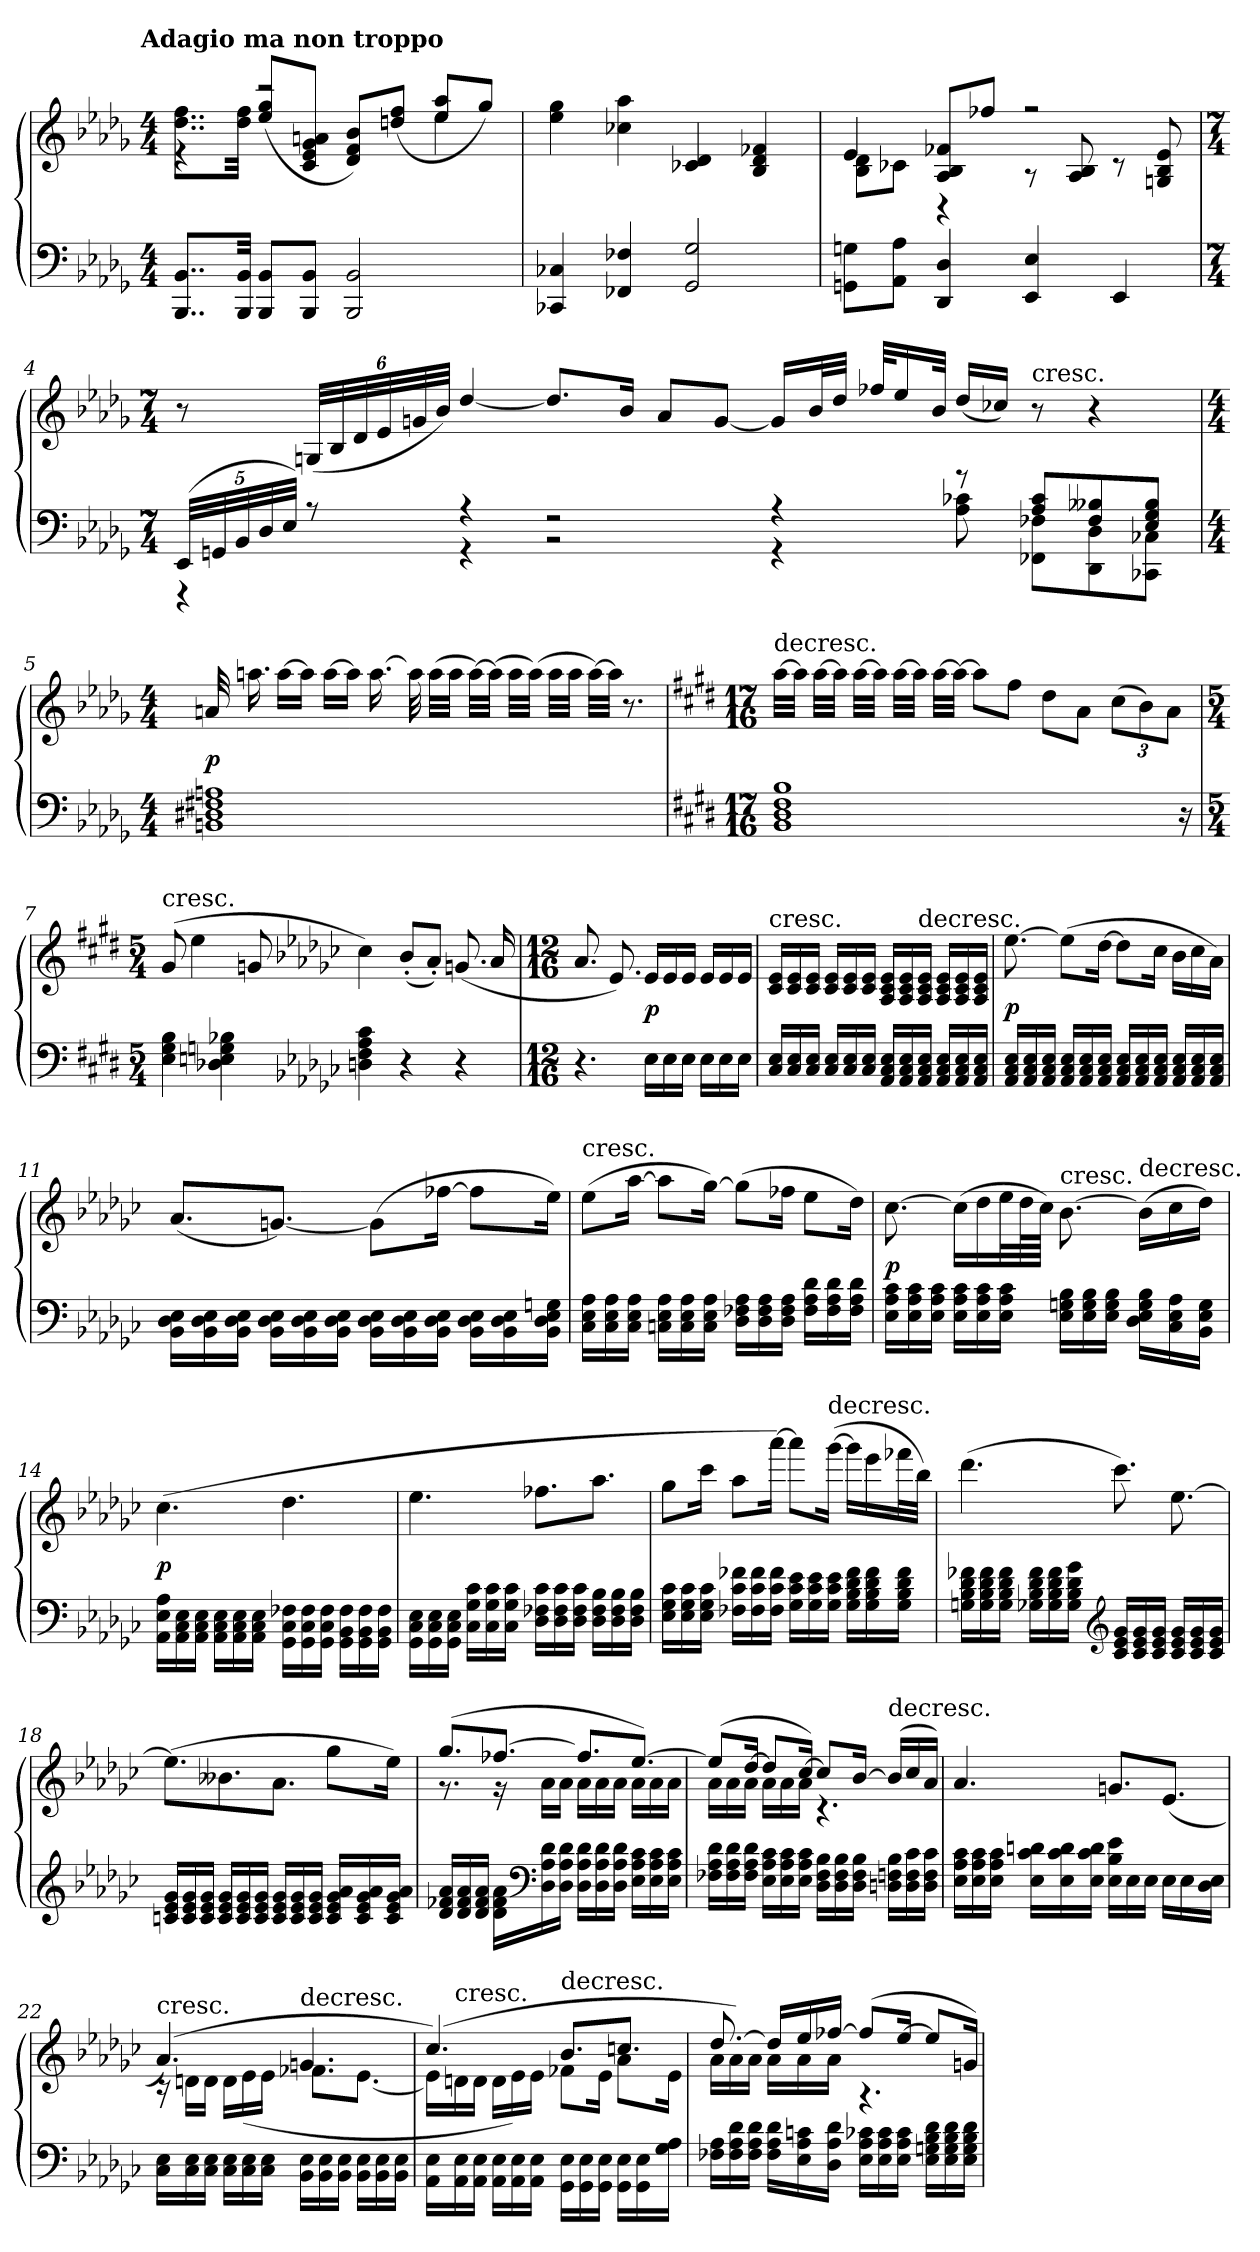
**kern	**kern	**dynam
*part1	*part1	*part1
*staff2	*staff1	*staff1/2
*clefF4	*clefG2	*
*k[b-e-a-d-g-]	*k[b-e-a-d-g-]	*
!!LO:TX:omd:t=Adagio ma non troppo
*M4/4	*M4/4	*
*MM60	*MM60	*
=1	=1	=1
*	*^	*
8..BBB-/ 8..BB-/L	8..dd-\ 8..ff\L	4r	.
32BBB-/ 32BB-/Jkk	32dd-\ 32ff\Jkk	.	.
8BBB-/ 8BB-/L	2r	(8ee-/ 8gg-/L	.
8BBB-/ 8BB-/J	.	8c/ 8e-/ 8g-/ 8an/J	.
2BBB-/ 2BB-/	.	8d-/ 8f/ 8b-/L)	.
.	.	(8ddn/ 8ff/J	.
.	4ee-\	8ee-/ 8aa-/L	.
.	.	8gg-/J)	.
*	*v	*v	*
=2	=2	=2
4CC-X/ 4C-X/	4ee-\ 4gg-\	.
4FF-X/ 4F-X/	4cc-X\ 4aa-\	.
2GG-/ 2G-/	4c-X/ 4d-/	.
.	4B-/ 4d-/ 4f-X/	.
=3	=3	=3
*	*^	*
8GGn\ 8Gn\L	4e-/	8B-\ 8d-\L	.
8AA-\ 8A-\J	.	8c-X\J	.
4DD-/ 4D-/	8A-/ 8B-/ 8f-X/L	4r	.
.	8ff-X/J	.	.
4EE-/ 4E-/	2r	8r	.
.	.	8A-/ 8B-/	.
4EE-/	.	8r	.
.	.	8Gn/ 8B-/ 8e-/	.
*	*v	*v	*
=4	=4	=4
*M7/4	*M7/4	*
*^	*	*
(40EE-/LLL	4r	8r	.
40GGn/	.	.	.
40BB-/	.	.	.
40D-/	.	.	.
40E-/JJJ)	.	.	.
8r	.	(48Gn/LLL	.
.	.	48B-/	.
.	.	48d-/	.
.	.	48e-/	.
.	.	48gn/	.
.	.	48b-/JJJ)	.
4r	4r	[4dd-/	.
2r	2r	8.dd-/L]	.
.	.	16b-/Jk	.
.	.	8a-/L	.
.	.	[8g/J	.
4r	4r	16g/LL]	.
.	.	32b-/L	.
.	.	32dd-/JJJ	.
.	.	32ff-X/KLL	.
.	.	16ee-/	.
.	.	32b-/JJk	.
8r	8A-\ 8c-X\	(16dd-/LL	.
.	.	16cc-X/JJ)	.
!	!	!LO:TX:t=cresc.	!
8A-/ 8c-/L	8FF-X\ 8F-X\L	8r	.
8F-/ 8B--X/	8DD-\ 8D-\	4r	.
8E-/ 8G-/ 8B--/J	8CC-X\ 8C-X\J	.	.
*v	*v	*	*
=5	=5	=5
*M4/4	*M4/4	*
1BBn 1D#X 1F#X 1An	32an/	p
.	16.aan\	.
.	[16aa\LL	.
.	16aa\JJ]	.
.	[16aa\LL	.
.	16aa\JJ]	.
.	[16.aa\	.
.	32aa\]	.
.	(32aa\LLL	.
.	32aa\JJJ	.
.	[32aa\LLL)	.
.	(32aa\JJJ]	.
.	32aa\LLL	.
.	(32aa\JJJ)	.
.	32aa\LLL	.
.	32aa\JJJ	.
.	[32aa\LLL)	.
.	32aa\JJJ]	.
.	8.r	.
=6	=6	=6
*k[f#c#g#d#]	*k[f#c#g#d#]	*
*M17/16	*M17/16	*
!	!LO:TX:t=decresc.	!
1BB 1D# 1F# 1B	[32aa\LLL	.
.	32aa\JJJ]	.
.	[32aa\LLL	.
.	32aa\JJJ]	.
.	[32aa\LLL	.
.	32aa\JJJ]	.
.	[32aa\LLL	.
.	32aa\JJJ]	.
.	[32aa\LLL	.
.	32aa\JJJ_	.
.	8aa\L]	.
.	8ff#\J	.
.	8dd#\L	.
.	8a\J	.
.	(12cc#\L	.
.	12b\)	.
.	12a\J	.
16r	.	.
=7	=7	=7
*M5/4	*M5/4	*
!	!LO:TX:t=cresc.	!
4E\ 4G#\ 4B\	(8g#/	.
.	4ee\	.
4D-X\ 4En\ 4Gn\ 4B-X\	.	.
.	8gn/	.
*k[b-e-a-d-g-c-]	*k[b-e-a-d-g-c-]	*
4Dn\ 4F\ 4A-\ 4c-\	4cc-\)	.
4r	(8b-'/L	.
.	8a-'/J)	.
4r	(8.gn/	.
.	16a-/	.
=8	=8	=8
*M12/16	*M12/16	*
4.r	8.a-/	.
.	8.e-/)	.
16E-\LL	16e-/LL	p
16E-\	16e-/	.
16E-\JJ	16e-/JJ	.
16E-\LL	16e-/LL	.
16E-\	16e-/	.
16E-\JJ	16e-/JJ	.
=9	=9	=9
!	!LO:TX:t=cresc.	!
16C-/ 16E-/LL	16c-/ 16e-/LL	.
16C-/ 16E-/	16c-/ 16e-/	.
16C-/ 16E-/JJ	16c-/ 16e-/JJ	.
16C-/ 16E-/LL	16c-/ 16e-/LL	.
16C-/ 16E-/	16c-/ 16e-/	.
16C-/ 16E-/JJ	16c-/ 16e-/JJ	.
16AA-/ 16C-/ 16E-/LL	16A-/ 16c-/ 16e-/LL	.
16AA-/ 16C-/ 16E-/	16A-/ 16c-/ 16e-/	.
!	!LO:TX:t=decresc.	!
16AA-/ 16C-/ 16E-/JJ	16A-/ 16c-/ 16e-/JJ	.
16AA-/ 16C-/ 16E-/LL	16A-/ 16c-/ 16e-/LL	.
16AA-/ 16C-/ 16E-/	16A-/ 16c-/ 16e-/	.
16AA-/ 16C-/ 16E-/JJ	16A-/ 16c-/ 16e-/JJ	.
=10	=10	=10
16AA-/ 16C-/ 16E-/LL	[8.ee-\	p
16AA-/ 16C-/ 16E-/	.	.
16AA-/ 16C-/ 16E-/JJ	.	.
16AA-/ 16C-/ 16E-/LL	(8ee-\L]	.
16AA-/ 16C-/ 16E-/	.	.
16AA-/ 16C-/ 16E-/JJ	[16dd-\Jk	.
16AA-/ 16C-/ 16E-/LL	8dd-\L]	.
16AA-/ 16C-/ 16E-/	.	.
16AA-/ 16C-/ 16E-/JJ	16cc-\Jk	.
16AA-/ 16C-/ 16E-/LL	16b-\LL	.
16AA-/ 16C-/ 16E-/	16cc-\	.
16AA-/ 16C-/ 16E-/JJ	16a-\JJ)	.
=11	=11	=11
16BB-\ 16D-\ 16E-\LL	(8.a-/L	.
16BB-\ 16D-\ 16E-\	.	.
16BB-\ 16D-\ 16E-\JJ	.	.
16BB-\ 16D-\ 16E-\LL	[8.gn/J)	.
16BB-\ 16D-\ 16E-\	.	.
16BB-\ 16D-\ 16E-\JJ	.	.
16BB-\ 16D-\ 16E-\LL	(8g\L]	.
16BB-\ 16D-\ 16E-\	.	.
16BB-\ 16D-\ 16E-\JJ	[16ff-X\Jk	.
16BB-\ 16D-\ 16E-\LL	8ff-\L]	.
16BB-\ 16D-\ 16E-\	.	.
16BB-\ 16D-\ 16E-\ 16Gn\JJ	16ee-\Jk)	.
=12	=12	=12
!	!LO:TX:t=cresc.	!
16C-\ 16E-\ 16A-\LL	(8ee-\L	.
16C-\ 16E-\ 16A-\	.	.
16C-\ 16E-\ 16A-\JJ	[16aa-\Jk	.
16Cn\ 16E-\ 16A-\LL	8aa-\L]	.
16C\ 16E-\ 16A-\	.	.
16C\ 16E-\ 16A-\JJ	[16gg-\Jk)	.
16D-\ 16F-X\ 16A-\LL	(8gg-\L]	.
16D-\ 16F-\ 16A-\	.	.
16D-\ 16F-\ 16A-\JJ	16ff-X\Jk	.
16F-\ 16A-\ 16d-\LL	8ee-\L	.
16F-\ 16A-\ 16d-\	.	.
16F-\ 16A-\ 16d-\JJ	16dd-\Jk)	.
=13	=13	=13
16E-\ 16A-\ 16c-\LL	[8.cc-\	p
16E-\ 16A-\ 16c-\	.	.
16E-\ 16A-\ 16c-\JJ	.	.
16E-\ 16A-\ 16c-\LL	(16cc-\LL]	.
16E-\ 16A-\ 16c-\	16dd-\	.
16E-\ 16A-\ 16c-\JJ	32ee-\L	.
.	64dd-\L	.
.	64cc-\JJJJ)	.
!	!LO:TX:t=cresc.	!
16E-\ 16Gn\ 16B-\LL	[8.b-\	.
16E-\ 16G\ 16B-\	.	.
16E-\ 16G\ 16B-\JJ	.	.
!	!LO:TX:t=decresc.	!
16D-\ 16E-\ 16G\ 16B-\LL	(16b-\LL]	.
16C-\ 16E-\ 16A-\	16cc-\	.
16BB-\ 16E-\ 16G\JJ	16dd-\JJ)	.
=14	=14	=14
16AA-\ 16E-\ 16A-\LL	(4.cc-\	p
16AA-\ 16C-\ 16E-\	.	.
16AA-\ 16C-\ 16E-\JJ	.	.
16AA-\ 16C-\ 16E-\LL	.	.
16AA-\ 16C-\ 16E-\	.	.
16AA-\ 16C-\ 16E-\JJ	.	.
16GG-\ 16C-\ 16F-X\LL	4.dd-\	.
16GG-\ 16C-\ 16F-\	.	.
16GG-\ 16C-\ 16F-\JJ	.	.
16GG-\ 16BB-\ 16F-\LL	.	.
16GG-\ 16BB-\ 16F-\	.	.
16GG-\ 16BB-\ 16F-\JJ	.	.
=15	=15	=15
16GG-\ 16C-\ 16E-\LL	4.ee-\	.
16GG-\ 16C-\ 16E-\	.	.
16GG-\ 16C-\ 16E-\JJ	.	.
16C-\ 16G-\ 16c-\LL	.	.
16C-\ 16G-\ 16c-\	.	.
16C-\ 16G-\ 16c-\JJ	.	.
16D-\ 16F-X\ 16c-\LL	8.ff-X\L	.
16D-\ 16F-\ 16c-\	.	.
16D-\ 16F-\ 16c-\JJ	.	.
16D-\ 16F-\ 16B-\LL	8.aa-\J	.
16D-\ 16F-\ 16B-\	.	.
16D-\ 16F-\ 16B-\JJ	.	.
=16	=16	=16
16E-\ 16G-\ 16c-\LL	8gg-\L	.
16E-\ 16G-\ 16c-\	.	.
16E-\ 16G-\ 16c-\JJ	16ccc-\Jk	.
16F-X\ 16c-\ 16f-X\LL	8aa-\L	.
16F-\ 16c-\ 16f-\	.	.
16F-\ 16c-\ 16f-\JJ	[16aaa-\Jk)	.
16G-\ 16c-\ 16e-\LL	8aaa-\L]	.
16G-\ 16c-\ 16e-\	.	.
!	!LO:TX:t=decresc.	!
16G-\ 16c-\ 16e-\JJ	([16ggg-\Jk	.
16G-\ 16B-\ 16d-\ 16f-\LL	16ggg-\LL]	.
16G-\ 16B-\ 16d-\ 16f-\	16eee-\	.
16G-\ 16B-\ 16d-\ 16f-\JJ	32fff-X\L	.
.	32bb-\JJJ)	.
=17	=17	=17
16Gn\ 16B-\ 16d-\ 16f-X\LL	(4.ddd-\	.
16G\ 16B-\ 16d-\ 16f-\	.	.
16G\ 16B-\ 16d-\ 16f-\JJ	.	.
16G-X\ 16B-\ 16d-\ 16f-\LL	.	.
16G-\ 16B-\ 16d-\ 16f-\	.	.
16G-\ 16B-\ 16d-\ 16g-\JJ	.	.
*clefG2	*	*
16c-/ 16e-/ 16g-/LL	8.ccc-\)	.
16c-/ 16e-/ 16g-/	.	.
16c-/ 16e-/ 16g-/JJ	.	.
16c-/ 16e-/ 16g-/LL	[8.ee-\	.
16c-/ 16e-/ 16g-/	.	.
16c-/ 16e-/ 16g-/JJ	.	.
=18	=18	=18
16cn/ 16e-/ 16g-/LL	(8.ee-\L]	.
16c/ 16e-/ 16g-/	.	.
16c/ 16e-/ 16g-/JJ	.	.
16c/ 16e-/ 16g-/LL	8.b--X\	.
16c/ 16e-/ 16g-/	.	.
16c/ 16e-/ 16g-/JJ	.	.
16c/ 16e-/ 16g-/LL	8.a-\J	.
16c/ 16e-/ 16g-/	.	.
16c/ 16e-/ 16g-/JJ	.	.
16c/ 16e-/ 16g-/ 16a-/LL	8gg-\L	.
16c/ 16e-/ 16g-/ 16a-/	.	.
16c/ 16e-/ 16g-/ 16a-/JJ	16ee-\Jk)	.
=19	=19	=19
*	*^	*
16d-/ 16f-X/ 16a-/LL	(8.gg-/L	8.r	.
16d-/ 16f-/ 16a-/	.	.	.
16d-/ 16f-/ 16a-/JJ	.	.	.
16d-\ 16f-\ 16a-\LL	[8.ff-X/J	16r	.
*clefF4	*	*	*
16D-\ 16A-\ 16d-\	.	16a-\LL	.
16D-\ 16A-\ 16d-\JJ	.	16a-\JJ	.
16D-\ 16A-\ 16d-\LL	8.ff-/L]	16a-\LL	.
16D-\ 16A-\ 16d-\	.	16a-\	.
16D-\ 16A-\ 16d-\JJ	.	16a-\JJ	.
16E-\ 16A-\ 16c-\LL	[8.ee-/J)	16a-\LL	.
16E-\ 16A-\ 16c-\	.	16a-\	.
16E-\ 16A-\ 16c-\JJ	.	16a-\JJ	.
=20	=20	=20	=20
16F-X\ 16A-\ 16d-\LL	(8ee-/L]	16a-\LL	.
16F-\ 16A-\ 16d-\	.	16a-\	.
16F-\ 16A-\ 16d-\JJ	[16dd-/Jk	16a-\JJ	.
16E-\ 16A-\ 16c-\LL	8dd-/L]	16a-\LL	.
16E-\ 16A-\ 16c-\	.	16a-\	.
16E-\ 16A-\ 16c-\JJ	[16cc-/Jk)	16a-\JJ	.
16D-\ 16F-\ 16B-\LL	8cc-/L]	4.r	.
16D-\ 16F-\ 16B-\	.	.	.
16D-\ 16F-\ 16B-\JJ	[16b-/Jk	.	.
!	!LO:TX:t=decresc.	!	!
16Dn\ 16Fn\ 16B-\LL	(16b-/LL]	.	.
16D\ 16F\ 16c-\	16cc-/	.	.
16D\ 16F\ 16c-\JJ	16a-/JJ)	.	.
*	*v	*v	*
=21	=21	=21
16E-\ 16A-\ 16c-\LL	4.a-/	.
16E-\ 16A-\ 16c-\	.	.
16E-\ 16A-\ 16c-\JJ	.	.
16E-\ 16c-\ 16dn\LL	.	.
16E-\ 16c-\ 16d\	.	.
16E-\ 16c-\ 16d\JJ	.	.
16E-\ 16B-\ 16e-\LL	8.gn/L	.
16E-\	.	.
16E-\JJ	.	.
16E-\LL	(8.e-/J	.
16E-\	.	.
16D-\ 16E-\JJ	.	.
=22	=22	=22
*	*^	*
!	!LO:TX:t=cresc.	!	!
16C-\ 16E-\LL	(4.a-/)	16r	.
16C-\ 16E-\	.	16dn\LL	.
16C-\ 16E-\JJ	.	16d\JJ	.
16C-\ 16E-\LL	.	16d\LL	.
16C-\ 16E-\	.	(16e-\	.
16C-\ 16E-\JJ	.	16e-\JJ	.
!	!LO:TX:t=decresc.	!	!
16BB-\ 16E-\LL	4.gn/	8.f-X\L	.
16BB-\ 16E-\	.	.	.
16BB-\ 16E-\JJ	.	.	.
16BB-\ 16E-\LL	.	[8.e-\J	.
16BB-\ 16E-\	.	.	.
16BB-\ 16E-\JJ	.	.	.
=23	=23	=23	=23
16AA-\ 16E-\LL	(4.cc-/)	16e-\LL]	.
!	!	!LO:TX:t=cresc.	!
16AA-\ 16E-\	.	16dn\	.
16AA-\ 16E-\JJ	.	16d\JJ	.
16AA-\ 16E-\LL	.	16d\LL	.
16AA-\ 16E-\	.	16e-\)	.
16AA-\ 16E-\JJ	.	16e-\JJ	.
!	!LO:TX:t=decresc.	!	!
16GG-\ 16E-\LL	8.b-/L	8f-X\L	.
16GG-\ 16E-\	.	.	.
16GG-\ 16E-\JJ	.	16e-\Jk	.
16GG-\ 16E-\LL	8.ccn/J	8a-\L	.
16GG-\ 16E-\	.	.	.
16G-\ 16A-\JJ	.	16e-\Jk	.
=24	=24	=24	=24
16F-X\ 16A-\LL	[8.dd-/	16a-\LL	.
16F-\ 16A-\ 16d-\	.	16a-\)	.
16F-\ 16A-\ 16d-\JJ	.	16a-\JJ	.
16F-\ 16A-\ 16d-\LL	16dd-/LL]	16a-\LL	.
16E-\ 16A-\ 16cn\	16ee-/	16a-\	.
16D-\ 16A-\ 16d-\JJ	[16ff-X/JJ	16a-\JJ	.
16E-\ 16A-\ 16c-X\LL	(8ff-/L]	4.r	.
16E-\ 16A-\ 16c-\	.	.	.
16E-\ 16A-\ 16c-\JJ	[16ee-/Jk	.	.
16E-\ 16Gn\ 16B-\ 16d-\LL	8ee-/L]	.	.
16E-\ 16G\ 16B-\ 16d-\	.	.	.
16E-\ 16G\ 16B-\ 16d-\JJ	16gn/Jk)	.	.
*	*v	*v	*
=	=	=
*-	*-	*-
